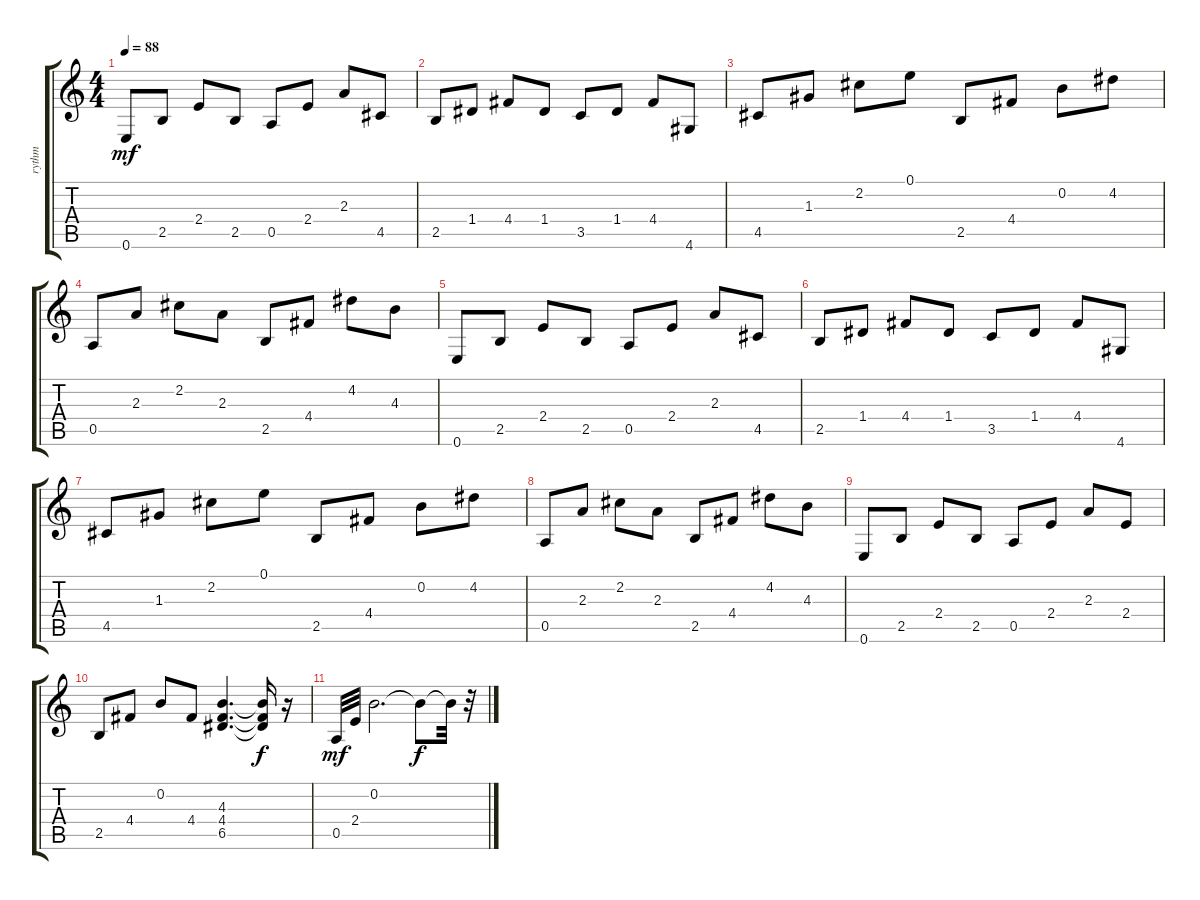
\track ("rythm" "rythm") {instrument overdrivenguitar}
\staff {score tabs}
\tuning (E4 B3 G3 D3 A2 E2) {hide}
\ts (4 4)
\tempo 88
\clef g2
\ks c
0.6.8{dy mf} 2.5.8 2.4.8 2.5.8 0.5.8 2.4.8 2.3.8 4.5.8 |
2.5.8 1.4.8 4.4.8 1.4.8 3.5.8 1.4.8 4.4.8 4.6.8 |
4.5.8 1.3.8 2.2.8 0.1.8 2.5.8 4.4.8 0.2.8 4.2.8 |
0.5.8 2.3.8 2.2.8 2.3.8 2.5.8 4.4.8 4.2.8 4.3.8 |
0.6.8 2.5.8 2.4.8 2.5.8 0.5.8 2.4.8 2.3.8 4.5.8 |
2.5.8 1.4.8 4.4.8 1.4.8 3.5.8 1.4.8 4.4.8 4.6.8 |
4.5.8 1.3.8 2.2.8 0.1.8 2.5.8 4.4.8 0.2.8 4.2.8 |
0.5.8 2.3.8 2.2.8 2.3.8 2.5.8 4.4.8 4.2.8 4.3.8 |
0.6.8 2.5.8 2.4.8 2.5.8 0.5.8 2.4.8 2.3.8 2.4.8 |
2.5.8 4.4.8 0.2.8 4.4.8 (4.3 4.4 6.5).4{d} (4.3{t} 4.4{t} 6.5{t}).16{dy f} r.16 |
0.5.32{dy mf} 2.4.32 0.2.2{d} 0.2{t}.8{dy f} 0.2{t}.32 r.32
